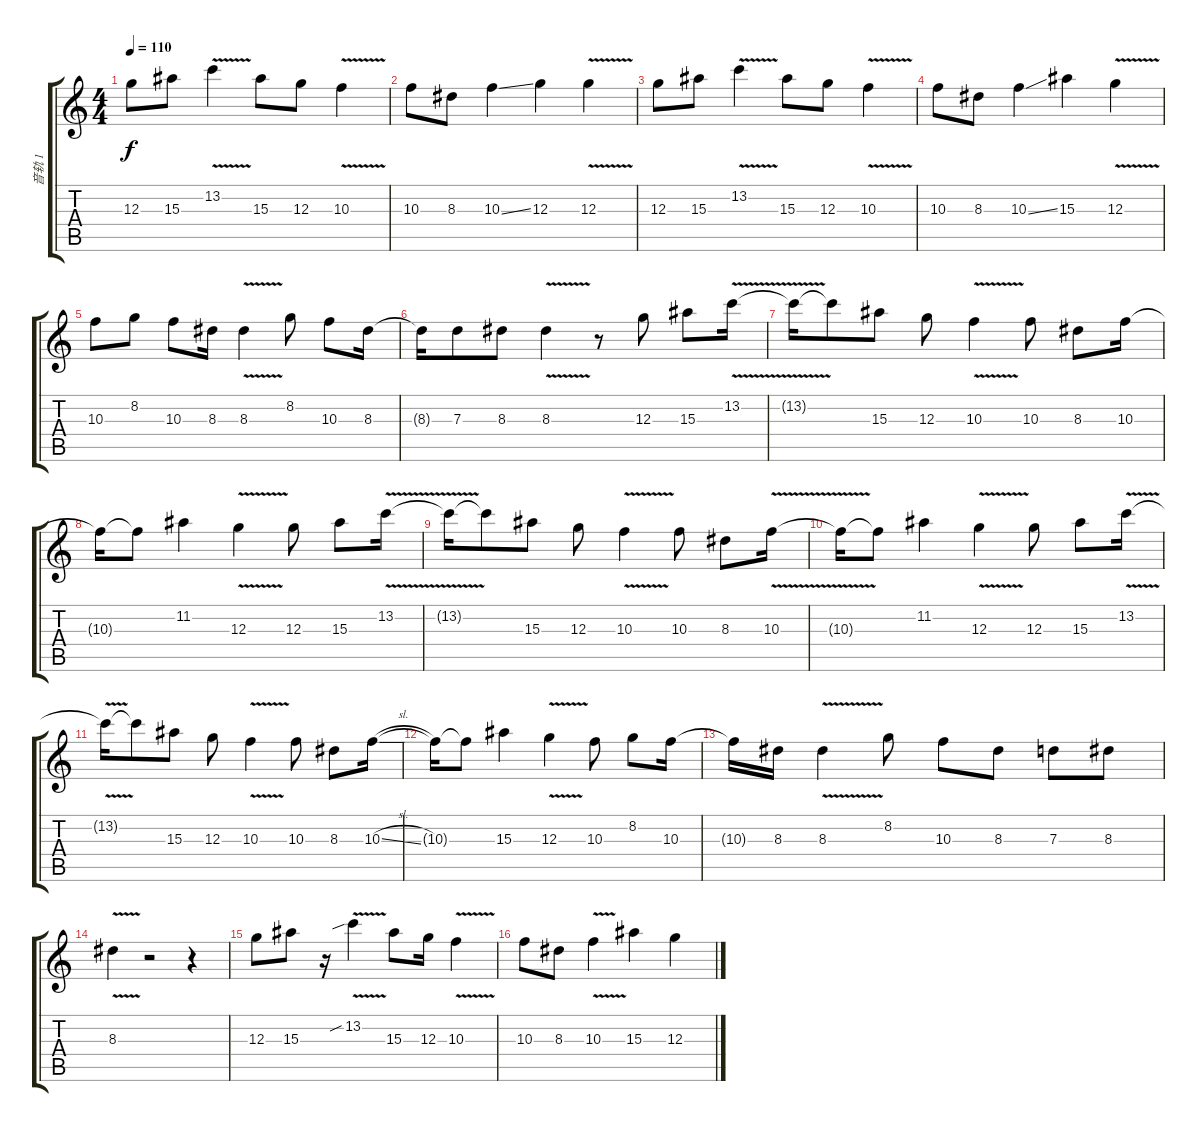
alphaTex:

\track ("音轨 1" "音轨 1") {instrument distortionguitar}
\staff {score tabs}
\tuning (E4 B3 G3 D3 A2 E2) {hide}
\ts (4 4)
\tempo 110
\clef g2
\ks c
12.3.8{dy f} 15.3.8 13.2{v}.4 15.3.8 12.3.8 10.3{v}.4 |
10.3.8 8.3.8 10.3{ss}.4 12.3.4 12.3{v}.4 |
12.3.8 15.3.8 13.2{v}.4 15.3.8 12.3.8 10.3{v}.4 |
10.3.8 8.3.8 10.3{ss}.4 15.3.4 12.3{v}.4 |
10.3.8 8.2.8 10.3.8 8.3.16 8.3{v}.4 8.2.8 10.3.8 8.3.16 |
8.3{t}.16 7.3.8 8.3.8 8.3{v}.4 r.8 12.3.8 15.3.8 13.2{v}.16 |
13.2{t}.16 13.2{t}.8 15.3.8 12.3.8 10.3{v}.4 10.3.8 8.3.8 10.3.16 |
10.3{t}.16 10.3{t}.8 11.2.4 12.3{v}.4 12.3.8 15.3.8 13.2{v}.16 |
13.2{t}.16 13.2{t}.8 15.3.8 12.3.8 10.3{v}.4 10.3.8 8.3.8 10.3{v}.16 |
10.3{t}.16 10.3{t}.8 11.2.4 12.3{v}.4 12.3.8 15.3.8 13.2{v}.16 |
13.2{t}.16 13.2{t}.8 15.3.8 12.3.8 10.3{v}.4 10.3.8 8.3.8 10.3{sl}.16 |
10.3{t}.16 10.3{t}.8 15.3.4 12.3{v}.4 10.3.8 8.2.8 10.3.16 |
10.3{t}.16 8.3.16 8.3{v}.4 8.2.8 10.3.8 8.3.8 7.3.8 8.3.8 |
8.3{v}.4 r.2 r.4 |
12.3.8 15.3.8 r.16 13.2{v sib}.4 15.3.8 12.3.16 10.3{v}.4 |
10.3.8 8.3.8 10.3{v}.4 15.3.4 12.3.4
